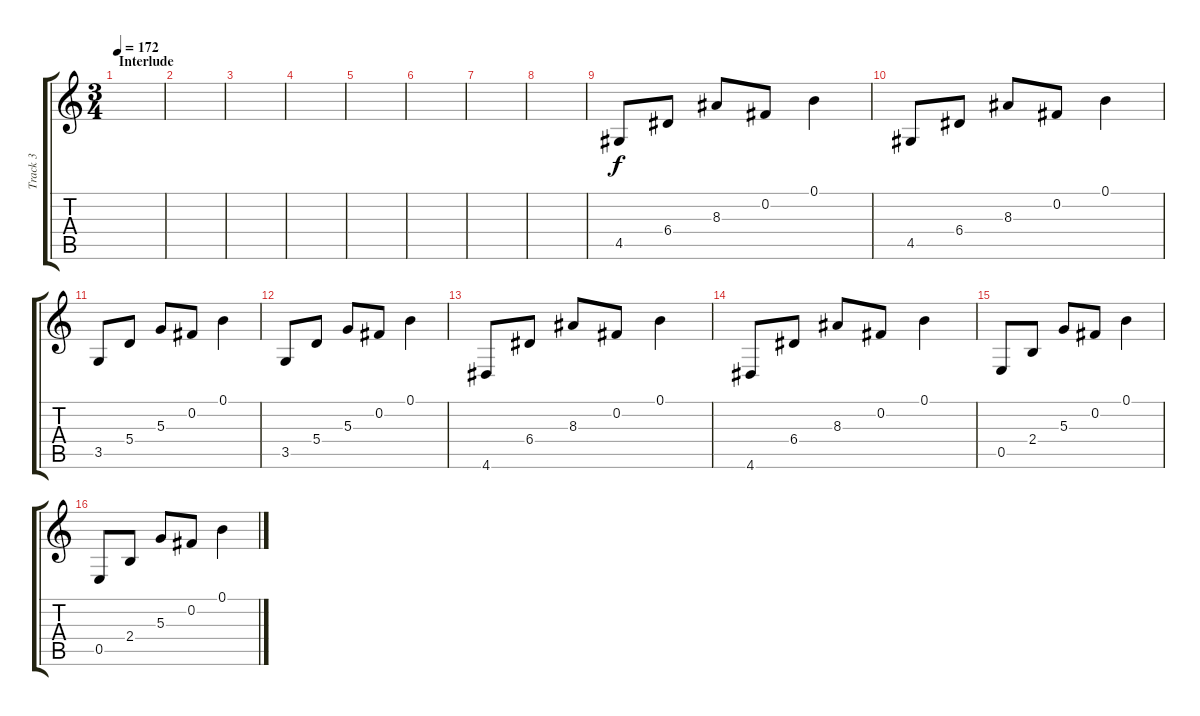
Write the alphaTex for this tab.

\track ("Track 3" "Track 3") {instrument electricguitarclean}
\staff {score tabs}
\tuning (B3 Gb3 D3 A2 E2 B1) {hide}
\ts (3 4)
\section ("" "Interlude")
\tempo 172
\clef g2
\ks c
|
|
|
|
|
|
|
|
4.5.8 6.4.8 8.3.8 0.2.8 0.1.4 |
4.5.8 6.4.8 8.3.8 0.2.8 0.1.4 |
3.5.8 5.4.8 5.3.8 0.2.8 0.1.4 |
3.5.8 5.4.8 5.3.8 0.2.8 0.1.4 |
4.6.8 6.4.8 8.3.8 0.2.8 0.1.4 |
4.6.8 6.4.8 8.3.8 0.2.8 0.1.4 |
0.5.8 2.4.8 5.3.8 0.2.8 0.1.4 |
0.5.8 2.4.8 5.3.8 0.2.8 0.1.4
